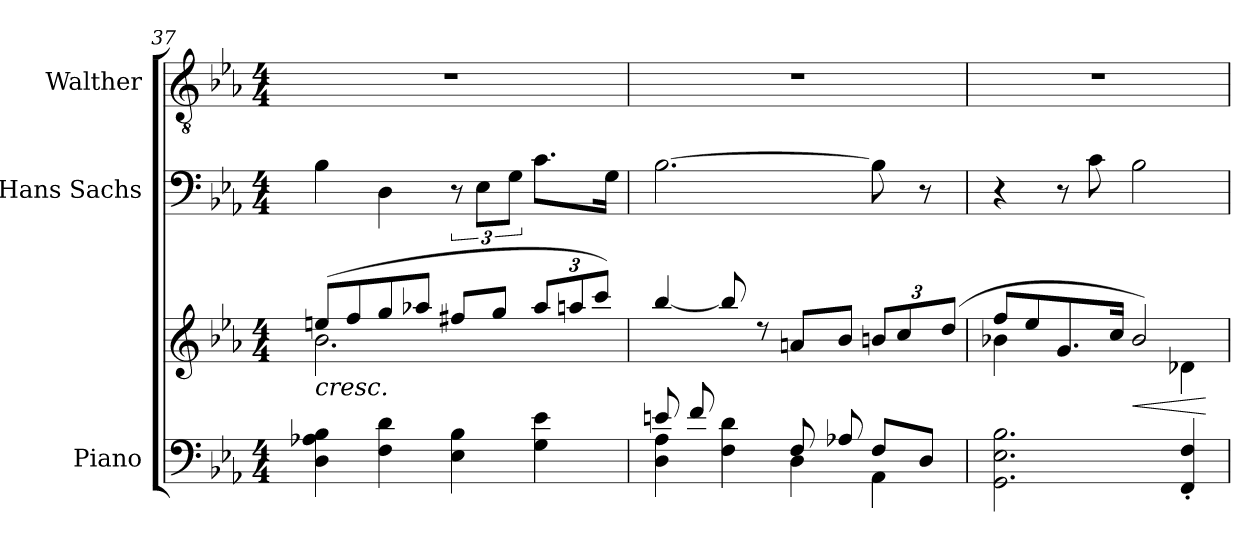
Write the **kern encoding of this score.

**kern	**kern	**dynam	**kern	**kern
*part3	*part3	*part3	*part2	*part1
*staff4	*staff3	*staff3/4	*staff2	*staff1
*I"Piano	*	*	*I"Hans Sachs	*I"Walther
*I'Pno.	*	*	*I'H. S.	*I'W.
*clefF4	*clefG2	*	*clefF4	*clefGv2
*k[b-e-a-]	*k[b-e-a-]	*	*k[b-e-a-]	*k[b-e-a-]
*M4/4	*M4/4	*	*M4/4	*M4/4
=37	=37	=37	=37	=37
*	*^	*	*	*
!	!LO:TX:b:i:t=cresc.	!	!	!	!
4D\ 4A-X\ 4B-\	(>8een/L	2.b-\	.	4B-\	1r
.	8ff/	.	.	.	.
4F\ 4d\	8gg/	.	.	4D\	.
.	8aa-X/J	.	.	.	.
4E-\ 4B-\	8ff#X/L	.	.	12r	.
.	.	.	.	12E-\L	.
.	8gg/J	.	.	.	.
.	.	.	.	12G\J	.
*	*Xbrackettup	*	*	*	*
4G\ 4e-\	12aa-/L	4ryy	.	8.c\L	.
.	12aan/	.	.	.	.
.	12ccc/J)	.	.	.	.
.	.	.	.	16G\Jk	.
!!LO:PB:g=z
=38	=38	=38	=38	=38	=38
*^	*	*	*	*	*
*	*^	*	*	*	*	*
(>8en/L	4D\ 4A-\	2.ryy	[4bb-/	4ryy	.	[2.B-\	1r
8f/	.	.	.	.	.	.	.
4ryy	4F\ 4d\	.	8bb-/]	8g\	.	.	.
.	.	.	8rdd	8a-X\J	.	.	.
8F/L	4D\	.	8an/L	4ryy	.	.	.
8A-X/	.	.	8b-/J	.	.	.	.
4ryy	8F/L	4AA-\	12bn/L	8d\	.	8B-\]	.
.	.	.	12cc/	.	.	.	.
.	8D/J	.	.	8f\J	.	8r	.
.	.	.	(12dd/J	.	.	.	.
*v	*v	*v	*	*	*	*	*
=39	=39	=39	=39	=39	=39
2.GG\ 2.E-\ 2.B-\	8ff/L	4b-X\	.	4r	1r
.	8ee-/	.	.	.	.
.	8.g/	2ryy	.	8r	.
.	.	.	.	8c\	.
.	16cc/Jk	.	.	.	.
!	!	!	!LO:HP:b	!	!
.	2b-/)	.	<	2B-\	.
4FF/' 4F/'	.	4d-X\	.	.	.
*	*v	*v	*	*	*
.	.	[	.	.
=	=	=	=	=
*-	*-	*-	*-	*-
